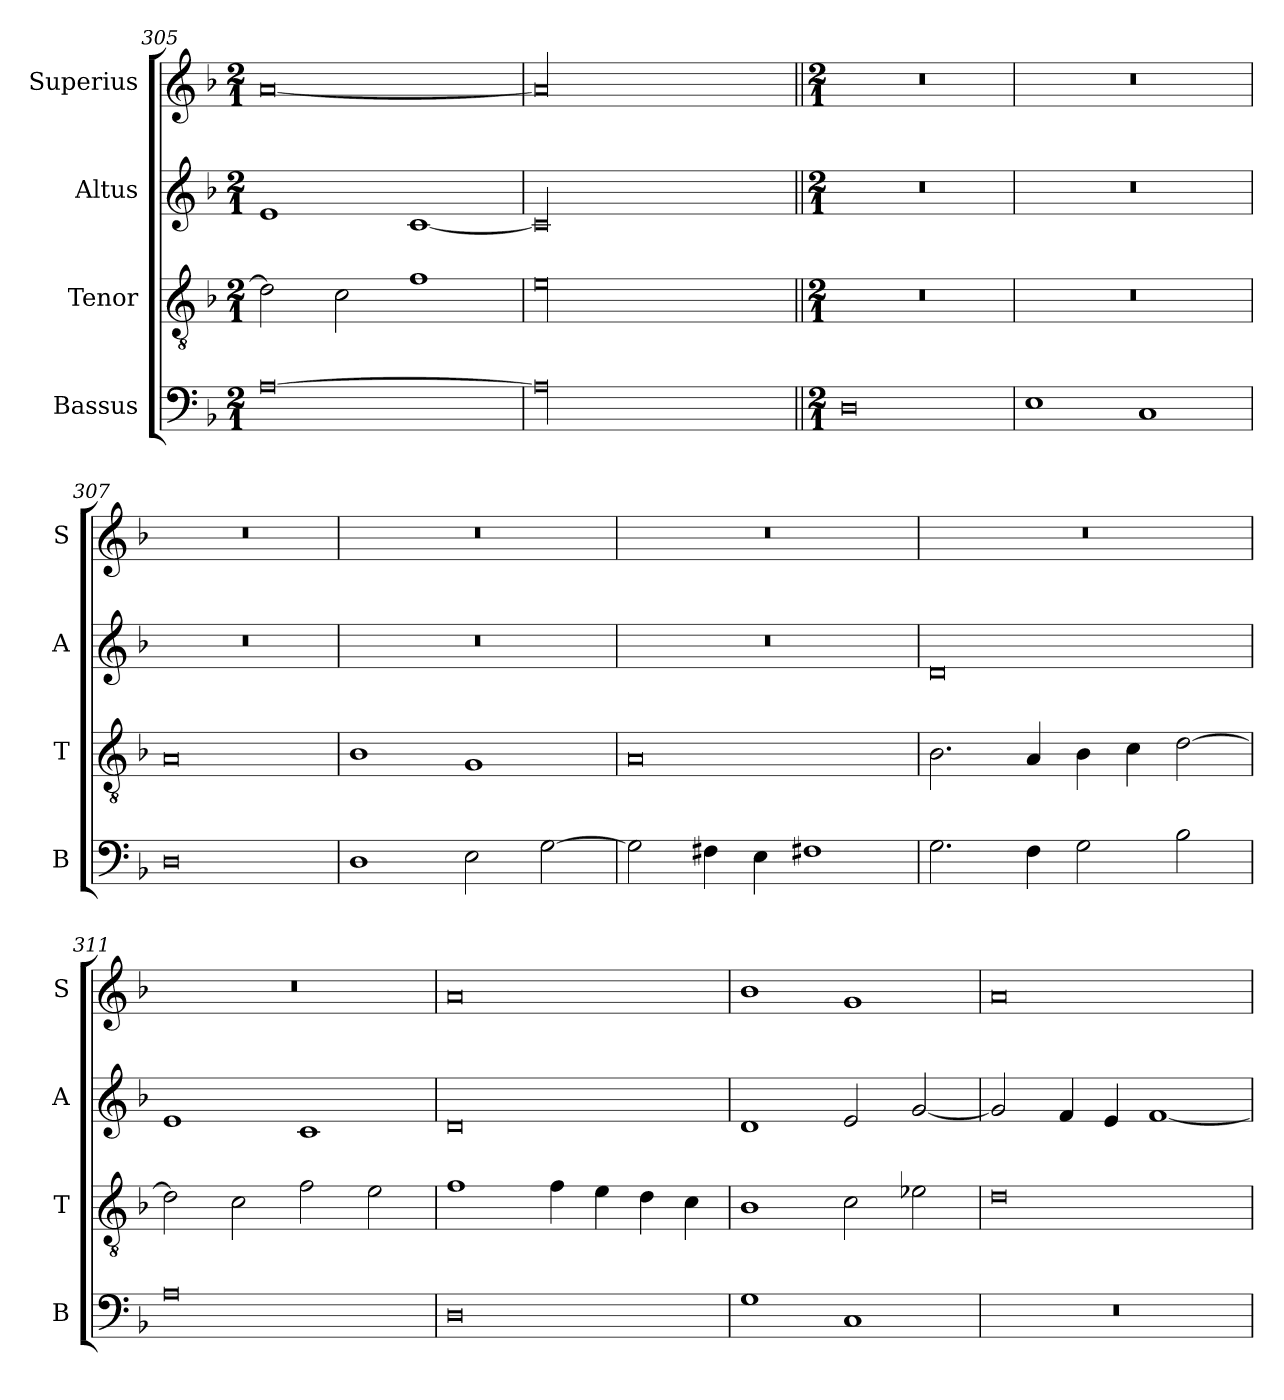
**kern	**kern	**kern	**kern
*part4	*part3	*part2	*part1
*staff4	*staff3	*staff2	*staff1
*I"Bassus	*I"Tenor	*I"Altus	*I"Superius
*I'B	*I'T	*I'A	*I'S
*clefF4	*clefGv2	*clefG2	*clefG2
*k[b-]	*k[b-]	*k[b-]	*k[b-]
*F:	*F:	*F:	*F:
*M2/1	*M2/1	*M2/1	*M2/1
=305	=305	=305	=305
[0A	2d]	1e	[0a
.	2c	.	.
.	1f	[1c	.
=	=	=	=
00A]	00e	00c]	00a]
=||	=||	=||	=||
*M2/1	*M2/1	*M2/1	*M2/1
0D	0r	0r	0r
=306	=306	=306	=306
1E	0r	0r	0r
1C	.	.	.
=307	=307	=307	=307
0D	0A	0r	0r
=308	=308	=308	=308
1D	1B-	0r	0r
2E	1G	.	.
[2G	.	.	.
=309	=309	=309	=309
2G]	0A	0r	0r
4F#X	.	.	.
4E	.	.	.
1F#X	.	.	.
=310	=310	=310	=310
2.G	2.B-	0d	0r
4F	4A	.	.
2G	4B-	.	.
.	4c	.	.
2B-	[2d	.	.
=311	=311	=311	=311
0A	2d]	1e	0r
.	2c	.	.
.	2f	1c	.
.	2e	.	.
=312	=312	=312	=312
0D	1f	0d	0a
.	4f	.	.
.	4e	.	.
.	4d	.	.
.	4c	.	.
=313	=313	=313	=313
1G	1B-	1d	1b-
1C	2c	2e	1g
.	2e-X	[2g	.
=314	=314	=314	=314
0r	0d	2g]	0a
.	.	4f	.
.	.	4e	.
.	.	[1f	.
=	=	=	=
*-	*-	*-	*-
